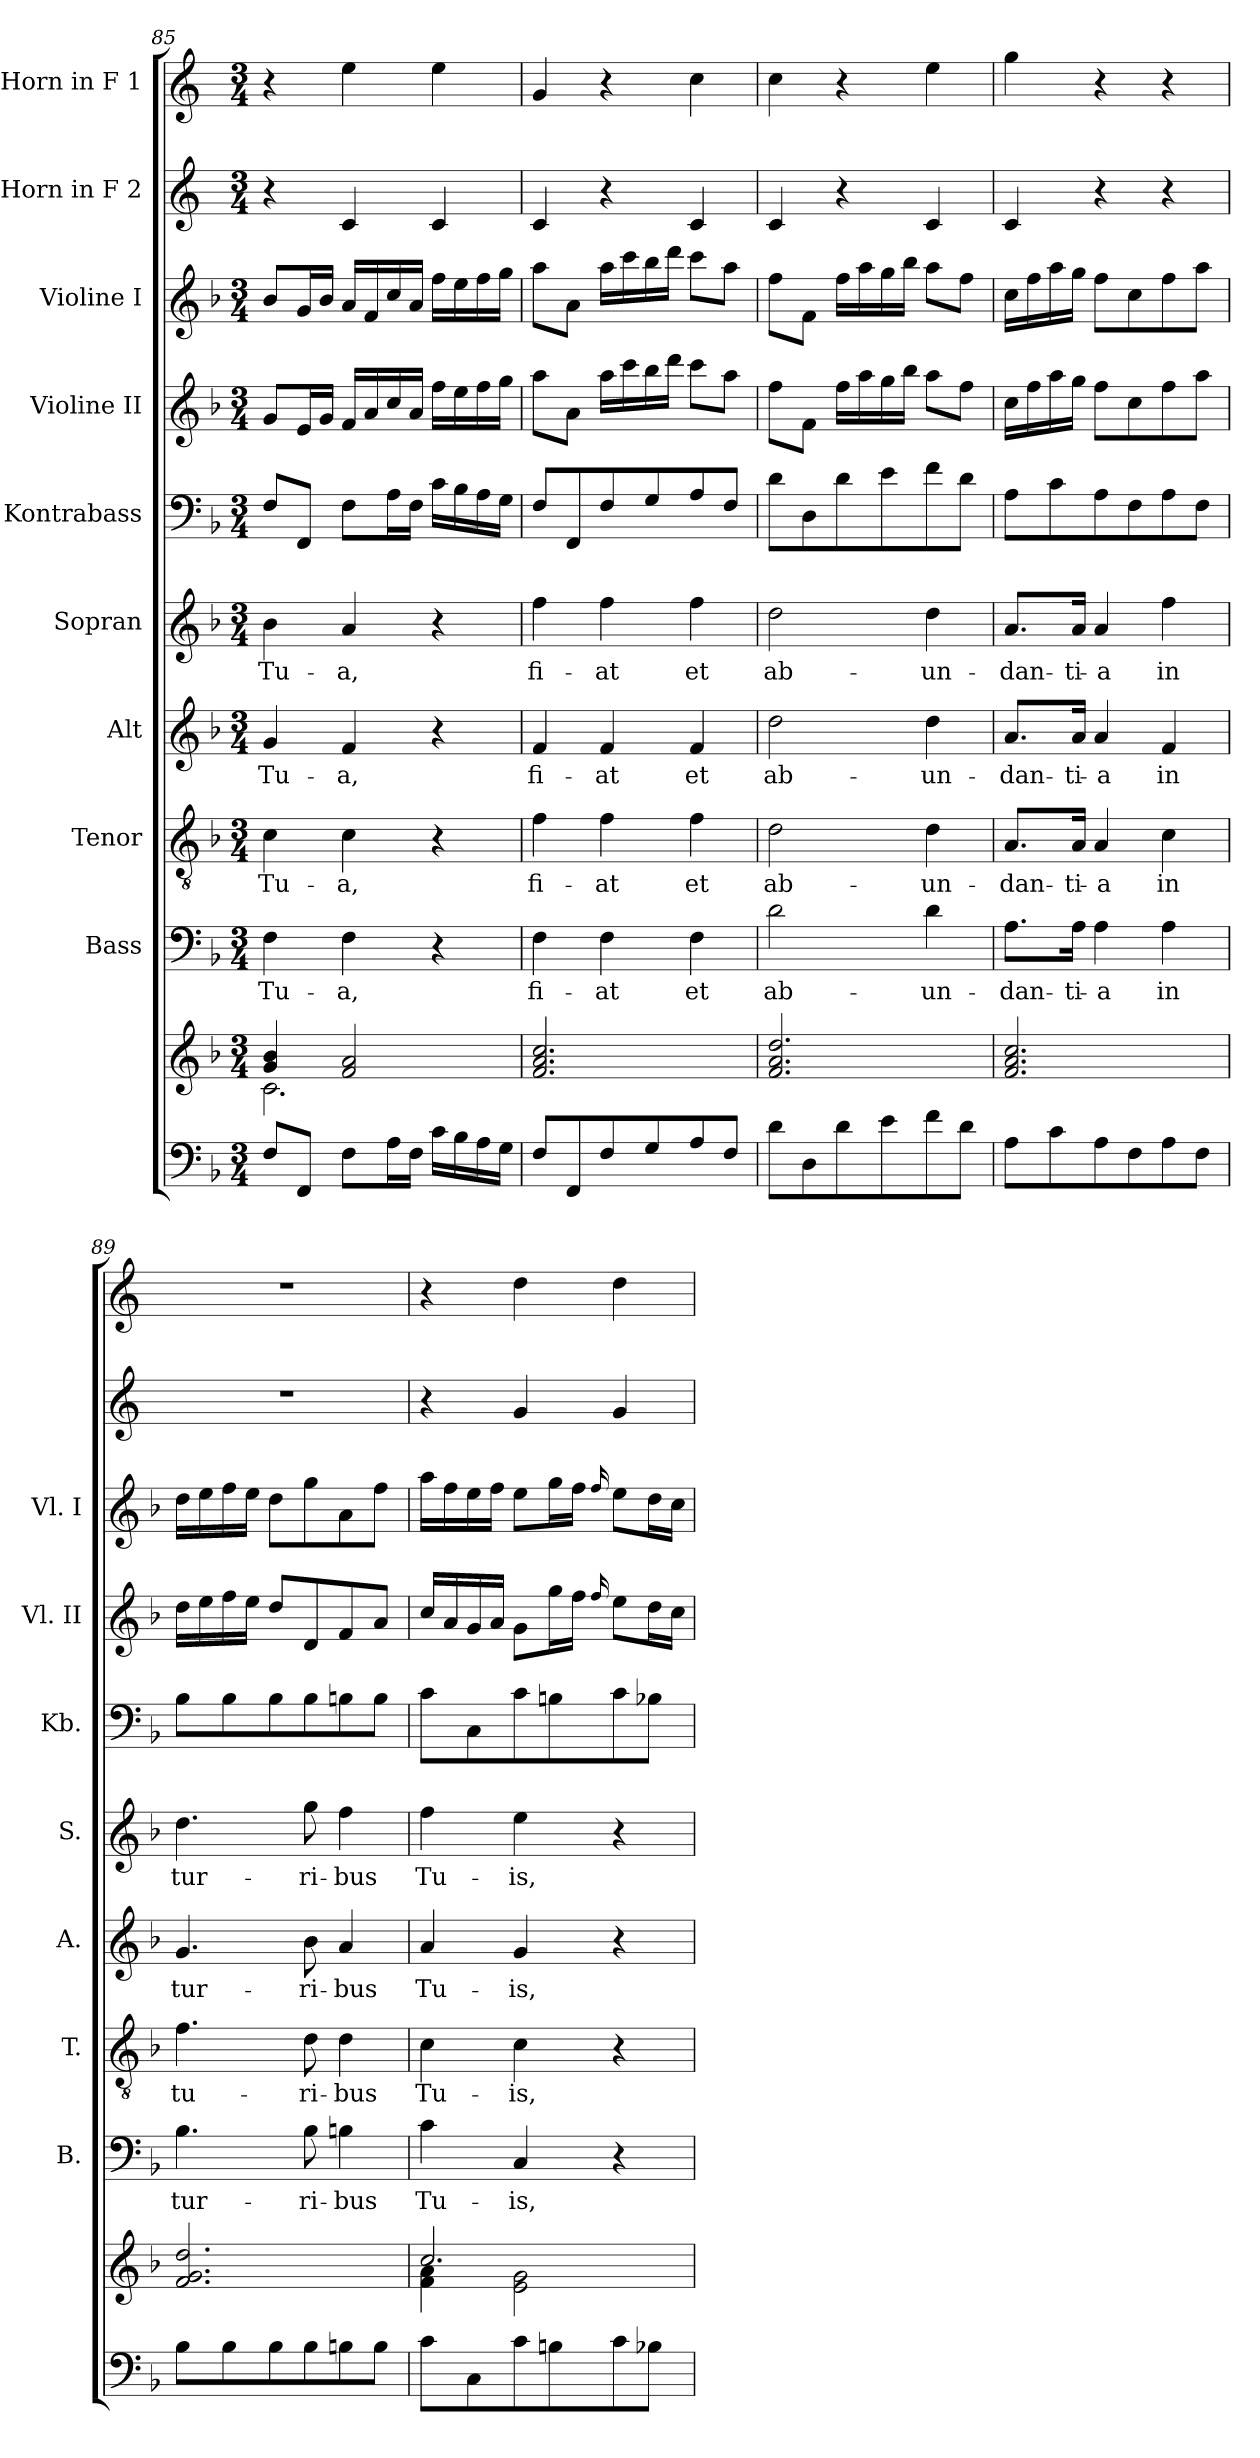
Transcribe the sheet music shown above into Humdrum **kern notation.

**kern	**kern	**kern	**text	**kern	**text	**kern	**text	**kern	**text	**kern	**kern	**kern	**kern	**kern
*part10	*part10	*part9	*part9	*part8	*part8	*part7	*part7	*part6	*part6	*part5	*part4	*part3	*part2	*part1
*staff11	*staff10	*staff9	*staff9	*staff8	*staff8	*staff7	*staff7	*staff6	*staff6	*staff5	*staff4	*staff3	*staff2	*staff1
*	*	*I"Bass	*	*I"Tenor	*	*I"Alt	*	*I"Sopran	*	*I"Kontrabass	*I"Violine II	*I"Violine I	*I"Horn in F 2	*I"Horn in F 1
*	*	*I'B.	*	*I'T.	*	*I'A.	*	*I'S.	*	*I'Kb.	*I'Vl. II	*I'Vl. I	*	*
!!LO:PB:g=z
*clefF4	*clefG2	*clefF4	*	*clefGv2	*	*clefG2	*	*clefG2	*	*clefF4	*clefG2	*clefG2	*clefG2	*clefG2
*	*	*	*	*	*	*	*	*	*	*ITrd7c12	*	*	*ITrd4c7	*ITrd4c7
*k[b-]	*k[b-]	*k[b-]	*	*k[b-]	*	*k[b-]	*	*k[b-]	*	*k[b-]	*k[b-]	*k[b-]	*k[b-]	*k[b-]
*F:	*F:	*F:	*	*F:	*	*F:	*	*F:	*	*F:	*F:	*F:	*F:	*F:
*M3/4	*M3/4	*M3/4	*	*M3/4	*	*M3/4	*	*M3/4	*	*M3/4	*M3/4	*M3/4	*M3/4	*M3/4
=85	=85	=85	=85	=85	=85	=85	=85	=85	=85	=85	=85	=85	=85	=85
*	*^	*	*	*	*	*	*	*	*	*	*	*	*	*
!	!	!	!	!LO:LY:b	!	!LO:LY:b	!	!LO:LY:b	!	!LO:LY:b	!	!	!	!	!
8F/L	4g/ 4b-/	2.c\	4F\	Tu-	4c\	Tu-	4g/	Tu-	4b-\	Tu-	8FF/L	8g/L	8b-/L	4r	4r
8FF/J	.	.	.	.	.	.	.	.	.	.	8FFF/J	16e/L	16g/L	.	.
.	.	.	.	.	.	.	.	.	.	.	.	16g/JJ	16b-/JJ	.	.
!	!	!	!	!LO:LY:b	!	!LO:LY:b	!	!LO:LY:b	!	!LO:LY:b	!	!	!	!	!
8F\L	2f/ 2a/	.	4F\	-a,	4c\	-a,	4f/	-a,	4a/	-a,	8FF\L	16f/LL	16a/LL	4F/	4a\
.	.	.	.	.	.	.	.	.	.	.	.	16a/	16f/	.	.
16A\L	.	.	.	.	.	.	.	.	.	.	16AA\L	16cc/	16cc/	.	.
16F\JJ	.	.	.	.	.	.	.	.	.	.	16FF\JJ	16a/JJ	16a/JJ	.	.
16c\LL	.	.	4r	.	4r	.	4r	.	4r	.	16C\LL	16ff\LL	16ff\LL	4F/	4a\
16B-\	.	.	.	.	.	.	.	.	.	.	16BB-\	16ee\	16ee\	.	.
16A\	.	.	.	.	.	.	.	.	.	.	16AA\	16ff\	16ff\	.	.
16G\JJ	.	.	.	.	.	.	.	.	.	.	16GG\JJ	16gg\JJ	16gg\JJ	.	.
*	*v	*v	*	*	*	*	*	*	*	*	*	*	*	*	*
=86	=86	=86	=86	=86	=86	=86	=86	=86	=86	=86	=86	=86	=86	=86
!	!	!	!LO:LY:b	!	!LO:LY:b	!	!LO:LY:b	!	!LO:LY:b	!	!	!	!	!
8F/L	2.f/ 2.a/ 2.cc/	4F\	fi-	4f\	fi-	4f/	fi-	4ff\	fi-	8FF/L	8aa\L	8aa\L	4F/	4c/
8FF/	.	.	.	.	.	.	.	.	.	8FFF/	8a\J	8a\J	.	.
!	!	!	!LO:LY:b	!	!LO:LY:b	!	!LO:LY:b	!	!LO:LY:b	!	!	!	!	!
8F/	.	4F\	-at	4f\	-at	4f/	-at	4ff\	-at	8FF/	16aa\LL	16aa\LL	4r	4r
.	.	.	.	.	.	.	.	.	.	.	16ccc\	16ccc\	.	.
8G/	.	.	.	.	.	.	.	.	.	8GG/	16bb-\	16bb-\	.	.
.	.	.	.	.	.	.	.	.	.	.	16ddd\JJ	16ddd\JJ	.	.
!	!	!	!LO:LY:b	!	!LO:LY:b	!	!LO:LY:b	!	!LO:LY:b	!	!	!	!	!
8A/	.	4F\	et	4f\	et	4f/	et	4ff\	et	8AA/	8ccc\L	8ccc\L	4F/	4f\
8F/J	.	.	.	.	.	.	.	.	.	8FF/J	8aa\J	8aa\J	.	.
=87	=87	=87	=87	=87	=87	=87	=87	=87	=87	=87	=87	=87	=87	=87
!	!	!	!LO:LY:b	!	!LO:LY:b	!	!LO:LY:b	!	!LO:LY:b	!	!	!	!	!
8d\L	2.f/ 2.a/ 2.dd/	2d\	ab-	2d\	ab-	2dd\	ab-	2dd\	ab-	8D\L	8ff\L	8ff\L	4F/	4f\
8D\	.	.	.	.	.	.	.	.	.	8DD\	8f\J	8f\J	.	.
8d\	.	.	.	.	.	.	.	.	.	8D\	16ff\LL	16ff\LL	4r	4r
.	.	.	.	.	.	.	.	.	.	.	16aa\	16aa\	.	.
8e\	.	.	.	.	.	.	.	.	.	8E\	16gg\	16gg\	.	.
.	.	.	.	.	.	.	.	.	.	.	16bb-\JJ	16bb-\JJ	.	.
!	!	!	!LO:LY:b	!	!LO:LY:b	!	!LO:LY:b	!	!LO:LY:b	!	!	!	!	!
8f\	.	4d\	-un-	4d\	-un-	4dd\	-un-	4dd\	-un-	8F\	8aa\L	8aa\L	4F/	4a\
8d\J	.	.	.	.	.	.	.	.	.	8D\J	8ff\J	8ff\J	.	.
=88	=88	=88	=88	=88	=88	=88	=88	=88	=88	=88	=88	=88	=88	=88
!	!	!	!LO:LY:b	!	!LO:LY:b	!	!LO:LY:b	!	!LO:LY:b	!	!	!	!	!
8A\L	2.f/ 2.a/ 2.cc/	8.A\L	-dan-	8.A/L	-dan-	8.a/L	-dan-	8.a/L	-dan-	8AA\L	16cc\LL	16cc\LL	4F/	4cc\
.	.	.	.	.	.	.	.	.	.	.	16ff\	16ff\	.	.
8c\	.	.	.	.	.	.	.	.	.	8C\	16aa\	16aa\	.	.
!	!	!	!LO:LY:b	!	!LO:LY:b	!	!LO:LY:b	!	!LO:LY:b	!	!	!	!	!
.	.	16A\Jk	-ti-	16A/Jk	-ti-	16a/Jk	-ti-	16a/Jk	-ti-	.	16gg\JJ	16gg\JJ	.	.
!	!	!	!LO:LY:b	!	!LO:LY:b	!	!LO:LY:b	!	!LO:LY:b	!	!	!	!	!
8A\	.	4A\	-a	4A/	-a	4a/	-a	4a/	-a	8AA\	8ff\L	8ff\L	4r	4r
8F\	.	.	.	.	.	.	.	.	.	8FF\	8cc\	8cc\	.	.
!	!	!	!LO:LY:b	!	!LO:LY:b	!	!LO:LY:b	!	!LO:LY:b	!	!	!	!	!
8A\	.	4A\	in	4c\	in	4f/	in	4ff\	in	8AA\	8ff\	8ff\	4r	4r
8F\J	.	.	.	.	.	.	.	.	.	8FF\J	8aa\J	8aa\J	.	.
!!LO:PB:g=z
=89	=89	=89	=89	=89	=89	=89	=89	=89	=89	=89	=89	=89	=89	=89
!	!	!	!LO:LY:b	!	!LO:LY:b	!	!LO:LY:b	!	!LO:LY:b	!	!	!	!	!
8B-\L	2.f/ 2.g/ 2.dd/	4.B-\	tur-	4.f\	tu-	4.g/	tur-	4.dd\	tur-	8BB-\L	16dd\LL	16dd\LL	2.r	2.r
.	.	.	.	.	.	.	.	.	.	.	16ee\	16ee\	.	.
8B-\	.	.	.	.	.	.	.	.	.	8BB-\	16ff\	16ff\	.	.
.	.	.	.	.	.	.	.	.	.	.	16ee\JJ	16ee\JJ	.	.
8B-\	.	.	.	.	.	.	.	.	.	8BB-\	8dd/L	8dd\L	.	.
!	!	!	!LO:LY:b	!	!LO:LY:b	!	!LO:LY:b	!	!LO:LY:b	!	!	!	!	!
8B-\	.	8B-\	-ri-	8d\	-ri-	8b-\	-ri-	8gg\	-ri-	8BB-\	8d/	8gg\	.	.
!	!	!	!LO:LY:b	!	!LO:LY:b	!	!LO:LY:b	!	!LO:LY:b	!	!	!	!	!
8Bn\	.	4Bn\	-bus	4d\	-bus	4a/	-bus	4ff\	-bus	8BBn\	8f/	8a\	.	.
8B\J	.	.	.	.	.	.	.	.	.	8BB\J	8a/J	8ff\J	.	.
=90	=90	=90	=90	=90	=90	=90	=90	=90	=90	=90	=90	=90	=90	=90
*	*^	*	*	*	*	*	*	*	*	*	*	*	*	*
!	!	!	!	!LO:LY:b	!	!LO:LY:b	!	!LO:LY:b	!	!LO:LY:b	!	!	!	!	!
8c\L	2.cc/	4f\ 4a\	4c\	Tu-	4c\	Tu-	4a/	Tu-	4ff\	Tu-	8C\L	16cc/LL	16aa\LL	4r	4r
.	.	.	.	.	.	.	.	.	.	.	.	16a/	16ff\	.	.
8C\	.	.	.	.	.	.	.	.	.	.	8CC\	16g/	16ee\	.	.
.	.	.	.	.	.	.	.	.	.	.	.	16a/JJ	16ff\JJ	.	.
!	!	!	!	!LO:LY:b	!	!LO:LY:b	!	!LO:LY:b	!	!LO:LY:b	!	!	!	!	!
8c\	.	2e\ 2g\	4C/	-is,	4c\	-is,	4g/	-is,	4ee\	-is,	8C\	8g\L	8ee\L	4c/	4g\
8Bn\	.	.	.	.	.	.	.	.	.	.	8BBn\	16gg\L	16gg\L	.	.
.	.	.	.	.	.	.	.	.	.	.	.	16ff\JJ	16ff\JJ	.	.
.	.	.	.	.	.	.	.	.	.	.	.	16qqff/	16qqff/	.	.
8c\	.	.	4r	.	4r	.	4r	.	4r	.	8C\	8ee\L	8ee\L	4c/	4g\
8B-X\J	.	.	.	.	.	.	.	.	.	.	8BB-X\J	16dd\L	16dd\L	.	.
.	.	.	.	.	.	.	.	.	.	.	.	16cc\JJ	16cc\JJ	.	.
*	*v	*v	*	*	*	*	*	*	*	*	*	*	*	*	*
=	=	=	=	=	=	=	=	=	=	=	=	=	=	=
*-	*-	*-	*-	*-	*-	*-	*-	*-	*-	*-	*-	*-	*-	*-
